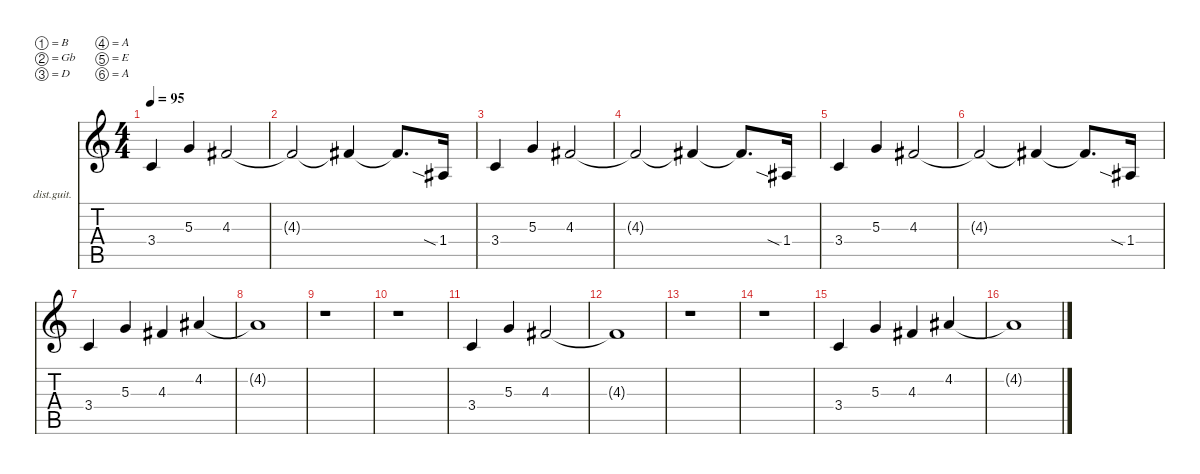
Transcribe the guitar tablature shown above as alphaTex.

\defaultSystemsLayout 2
\hideDynamics
\bracketExtendMode nobrackets
\firstSystemTrackNameOrientation horizontal
\otherSystemsTrackNameOrientation horizontal
\track ("Rhythm Guitar" "dist.guit.") {instrument distortionguitar}
\staff {score tabs}
\tuning (B3 Gb3 D3 A2 E2 A1)
\ts (4 4)
\scale
1.03043
\tempo 95
\accidentals auto
\clef g2
\ottava regular
\simile none
\ks c
3.4.4{dy f beam Up} 5.3.4{beam Up} 4.3{acc #}.2{beam Up} |
\scale
0.969568 4.3{t acc #}.2{beam Up} 4.3{t acc #}.4{beam Up} 4.3{t acc #}.8{d beam Up} 1.4{sia acc #}.16{beam Up} |
\scale
1.03043 3.4.4{beam Up} 5.3.4{beam Up} 4.3{acc #}.2{beam Up} |
\scale
0.969568 4.3{t acc #}.2{beam Up} 4.3{t acc #}.4{beam Up} 4.3{t acc #}.8{d beam Up} 1.4{sia acc #}.16{beam Up} |
\scale
1.03043 3.4.4{beam Up} 5.3.4{beam Up} 4.3{acc #}.2{beam Up} |
\scale
0.969568 4.3{t acc #}.2{beam Up} 4.3{t acc #}.4{beam Up} 4.3{t acc #}.8{d beam Up} 1.4{sia acc #}.16{beam Up} |
\scale
1.03043 3.4.4{beam Up} 5.3.4{beam Up} 4.3{acc #}.4{beam Up} 4.2{acc #}.4{beam Up} |
\scale
0.969568 4.2{t acc #}.1{beam Up} |
\scale
1.03043 r.1{beam Down} |
\scale
0.969568 r.1{beam Down} |
\scale
1.03043 3.4.4{beam Up} 5.3.4{beam Up} 4.3{acc #}.2{beam Up} |
\scale
0.969568 4.3{t acc #}.1{beam Up} |
\scale
1.03043 r.1{beam Down} |
\scale
0.969568 r.1{beam Down} |
\scale
1.03043 3.4.4{beam Up} 5.3.4{beam Up} 4.3{acc #}.4{beam Up} 4.2{acc #}.4{beam Up} |
\scale
0.969568 4.2{t acc #}.1{beam Up}
